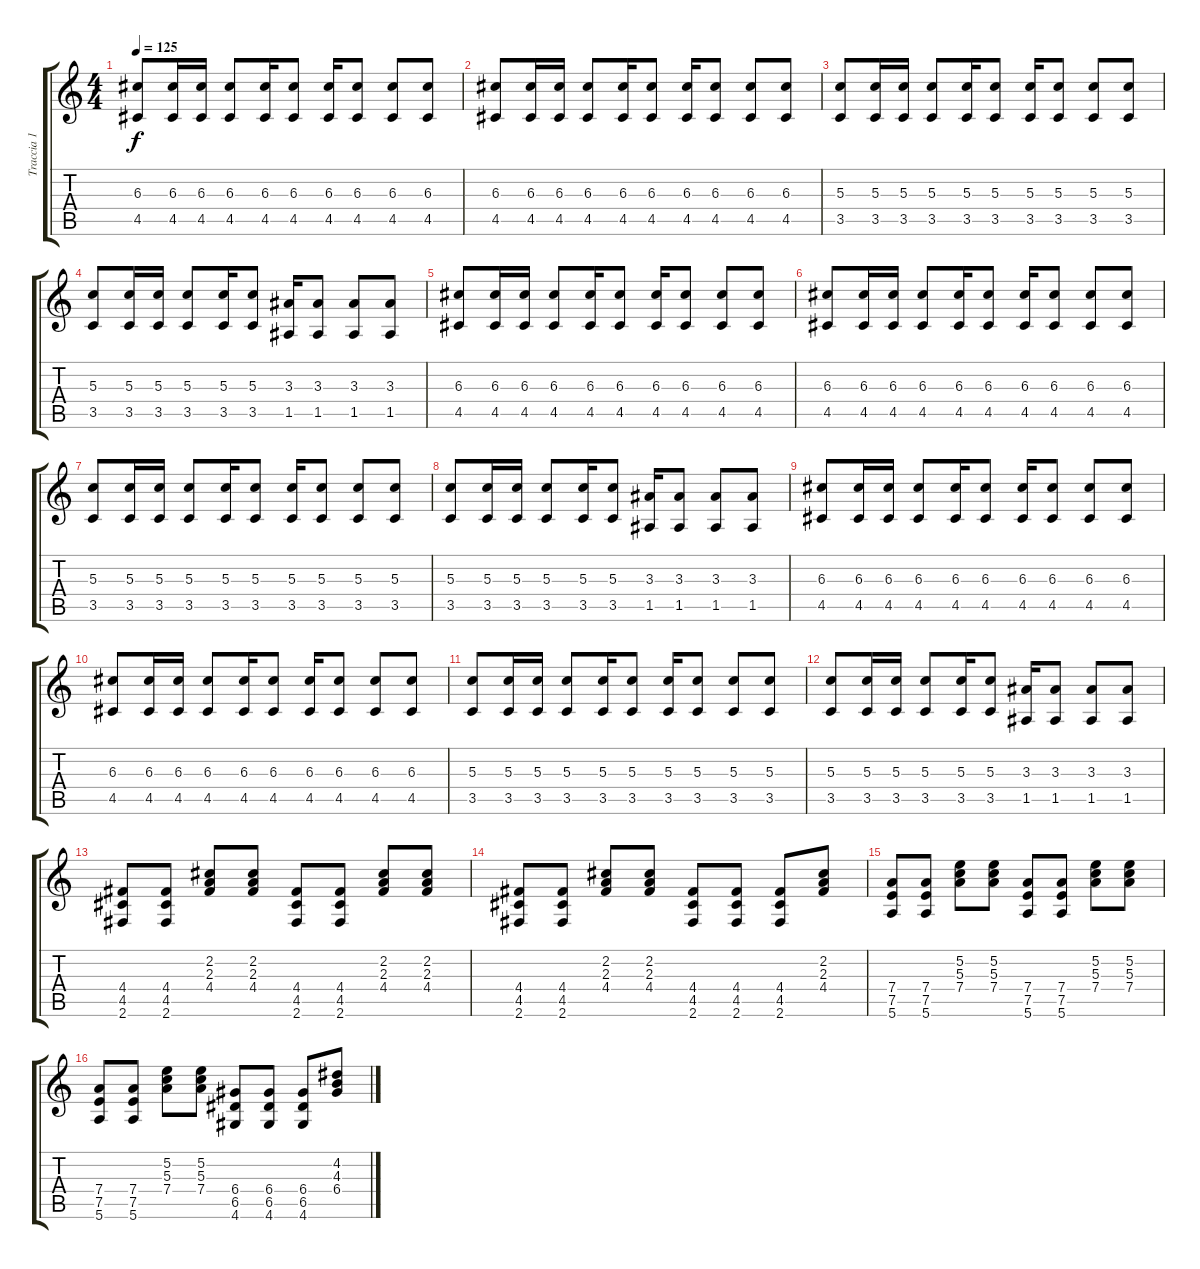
\track ("Traccia 1" "Traccia 1") {instrument overdrivenguitar}
\staff {score tabs}
\tuning (E4 B3 G3 D3 A2 E2) {hide}
\ts (4 4)
\tempo 125
\clef g2
\ks c
(6.3 4.5).8{dy f} (6.3 4.5).16 (6.3 4.5).16 (6.3 4.5).8 (6.3 4.5).16 (6.3 4.5).8 (6.3 4.5).16 (6.3 4.5).8 (6.3 4.5).8 (6.3 4.5).8 |
(6.3 4.5).8 (6.3 4.5).16 (6.3 4.5).16 (6.3 4.5).8 (6.3 4.5).16 (6.3 4.5).8 (6.3 4.5).16 (6.3 4.5).8 (6.3 4.5).8 (6.3 4.5).8 |
(5.3 3.5).8 (5.3 3.5).16 (5.3 3.5).16 (5.3 3.5).8 (5.3 3.5).16 (5.3 3.5).8 (5.3 3.5).16 (5.3 3.5).8 (5.3 3.5).8 (5.3 3.5).8 |
(5.3 3.5).8 (5.3 3.5).16 (5.3 3.5).16 (5.3 3.5).8 (5.3 3.5).16 (5.3 3.5).8 (3.3 1.5).16 (3.3 1.5).8 (3.3 1.5).8 (3.3 1.5).8 |
(6.3 4.5).8 (6.3 4.5).16 (6.3 4.5).16 (6.3 4.5).8 (6.3 4.5).16 (6.3 4.5).8 (6.3 4.5).16 (6.3 4.5).8 (6.3 4.5).8 (6.3 4.5).8 |
(6.3 4.5).8 (6.3 4.5).16 (6.3 4.5).16 (6.3 4.5).8 (6.3 4.5).16 (6.3 4.5).8 (6.3 4.5).16 (6.3 4.5).8 (6.3 4.5).8 (6.3 4.5).8 |
(5.3 3.5).8 (5.3 3.5).16 (5.3 3.5).16 (5.3 3.5).8 (5.3 3.5).16 (5.3 3.5).8 (5.3 3.5).16 (5.3 3.5).8 (5.3 3.5).8 (5.3 3.5).8 |
(5.3 3.5).8 (5.3 3.5).16 (5.3 3.5).16 (5.3 3.5).8 (5.3 3.5).16 (5.3 3.5).8 (3.3 1.5).16 (3.3 1.5).8 (3.3 1.5).8 (3.3 1.5).8 |
(6.3 4.5).8 (6.3 4.5).16 (6.3 4.5).16 (6.3 4.5).8 (6.3 4.5).16 (6.3 4.5).8 (6.3 4.5).16 (6.3 4.5).8 (6.3 4.5).8 (6.3 4.5).8 |
(6.3 4.5).8 (6.3 4.5).16 (6.3 4.5).16 (6.3 4.5).8 (6.3 4.5).16 (6.3 4.5).8 (6.3 4.5).16 (6.3 4.5).8 (6.3 4.5).8 (6.3 4.5).8 |
(5.3 3.5).8 (5.3 3.5).16 (5.3 3.5).16 (5.3 3.5).8 (5.3 3.5).16 (5.3 3.5).8 (5.3 3.5).16 (5.3 3.5).8 (5.3 3.5).8 (5.3 3.5).8 |
(5.3 3.5).8 (5.3 3.5).16 (5.3 3.5).16 (5.3 3.5).8 (5.3 3.5).16 (5.3 3.5).8 (3.3 1.5).16 (3.3 1.5).8 (3.3 1.5).8 (3.3 1.5).8 |
(4.4 4.5 2.6).8 (4.4 4.5 2.6).8 (2.2 2.3 4.4).8 (2.2 2.3 4.4).8 (4.4 4.5 2.6).8 (4.4 4.5 2.6).8 (2.2 2.3 4.4).8 (2.2 2.3 4.4).8 |
(4.4 4.5 2.6).8 (4.4 4.5 2.6).8 (2.2 2.3 4.4).8 (2.2 2.3 4.4).8 (4.4 4.5 2.6).8 (4.4 4.5 2.6).8 (4.4 4.5 2.6).8 (2.2 2.3 4.4).8 |
(7.4 7.5 5.6).8 (7.4 7.5 5.6).8 (5.2 5.3 7.4).8 (5.2 5.3 7.4).8 (7.4 7.5 5.6).8 (7.4 7.5 5.6).8 (5.2 5.3 7.4).8 (5.2 5.3 7.4).8 |
(7.4 7.5 5.6).8 (7.4 7.5 5.6).8 (5.2 5.3 7.4).8 (5.2 5.3 7.4).8 (6.4 6.5 4.6).8 (6.4 6.5 4.6).8 (6.4 6.5 4.6).8 (4.2 4.3 6.4).8
